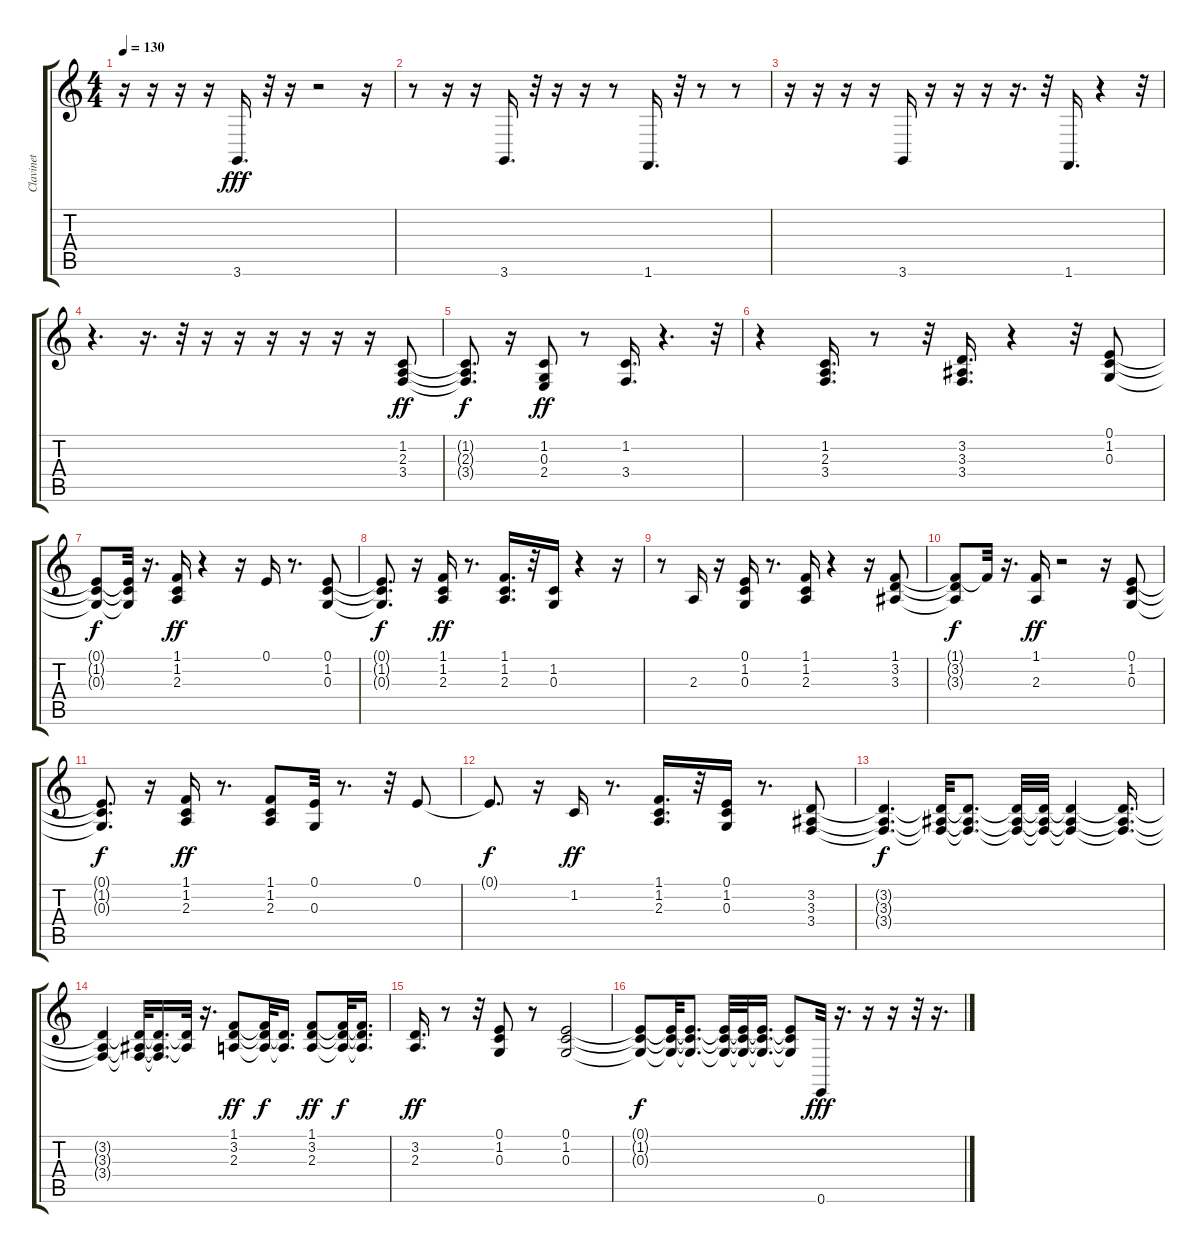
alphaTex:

\track ("Clavinet            " "Clavinet  ") {instrument clavinet}
\staff {score tabs}
\tuning (E4 B3 G3 D3 A2 E2) {hide}
\ts (4 4)
\tempo 130
\clef g2
\ks c
r.16{dy fff} r.16 r.16 r.16 3.6.16{d} r.32 r.16 r.2 r.16 |
r.8 r.16 r.16 3.6.16{d} r.32 r.16 r.16 r.8 1.6.16{d} r.32 r.8 r.8 |
r.16 r.16 r.16 r.16 3.6.16 r.16 r.16 r.16 r.16{d} r.32 1.6.16{d} r.4 r.32 |
r.4{d} r.16{d} r.32 r.16 r.16 r.16 r.16 r.16 r.16 (1.2 2.3 3.4).8{dy ff} |
(1.2{t} 2.3{t} 3.4{t}).8{d dy f} r.16 (1.2 0.3 2.4).8{dy ff} r.8 (1.2 3.4).16{d} r.4{d} r.32 |
r.4 (1.2 2.3 3.4).16{d} r.8 r.32 (3.2 3.3 3.4).16{d} r.4 r.32 (0.1 1.2 0.3).8 |
(0.1{t} 1.2{t} 0.3{t}).8{dy f} (0.1{t} 1.2{t} 0.3{t}).32 r.16{d} (1.1 1.2 2.3).16{dy ff} r.4 r.16 0.1.16 r.8{d} (0.1 1.2 0.3).8 |
(0.1{t} 1.2{t} 0.3{t}).8{d dy f} r.16 (1.1 1.2 2.3).16{dy ff} r.8{d} (1.1 1.2 2.3).16{d} r.32 (1.2 0.3).16 r.4 r.16 |
r.8 2.3.16 r.16 (0.1 1.2 0.3).16 r.8{d} (1.1 1.2 2.3).16 r.4 r.16 (1.1 3.2 3.3).8 |
(1.1{t} 3.2{t} 3.3{t}).8{dy f} 1.1{t}.32 r.16{d} (1.1 2.3).16{dy ff} r.2 r.16 (0.1 1.2 0.3).8 |
(0.1{t} 1.2{t} 0.3{t}).8{d dy f} r.16 (1.1 1.2 2.3).16{dy ff} r.8{d} (1.1 1.2 2.3).8 (0.1 0.3).32 r.8{d} r.32 0.1.8 |
0.1{t}.8{d dy f} r.16 1.2.16{dy ff} r.8{d} (1.1 1.2 2.3).16{d} r.32 (0.1 1.2 0.3).16 r.8{d} (3.2 3.3 3.4).8 |
(3.2{t} 3.3{t} 3.4{t}).4{d dy f} (3.2{t} 3.3{t} 3.4{t}).32 (3.2{t} 3.3{t} 3.4{t}).8{d} (3.2{t} 3.3{t} 3.4{t}).32 (3.2{t} 3.3{t} 3.4{t}).32 (3.2{t} 3.3{t} 3.4{t}).4 (3.2{t} 3.3{t} 3.4{t}).16{d} |
(3.2{t} 3.3{t} 3.4{t}).4 (3.2{t} 3.3{t} 3.4{t}).32 (3.2{t} 3.3{t} 3.4{t}).16{d} (3.2{t} 3.3{t}).32 r.16{d} (1.1 3.2 2.3).8{dy ff} (1.1{t} 3.2{t} 2.3{t}).32{dy f} (3.2{t} 2.3{t}).16{d} (1.1 3.2 2.3).8{dy ff} (1.1{t} 3.2{t} 2.3{t}).32{dy f} (1.1{t} 3.2{t} 2.3{t}).16{d} |
(3.2 2.3).16{d dy ff} r.8 r.32 (0.1 1.2 0.3).8 r.8 (0.1 1.2 0.3).2 |
(0.1{t} 1.2{t} 0.3{t}).8{dy f} (0.1{t} 1.2{t} 0.3{t}).32 (0.1{t} 1.2{t} 0.3{t}).8{d} (0.1{t} 1.2{t} 0.3{t}).32 (0.1{t} 1.2{t} 0.3{t}).32 (0.1{t} 1.2{t} 0.3{t}).16{d} (0.1{t} 1.2{t} 0.3{t}).8 0.6.32{dy fff} r.16{d} r.16 r.16 r.32 r.16{d}
